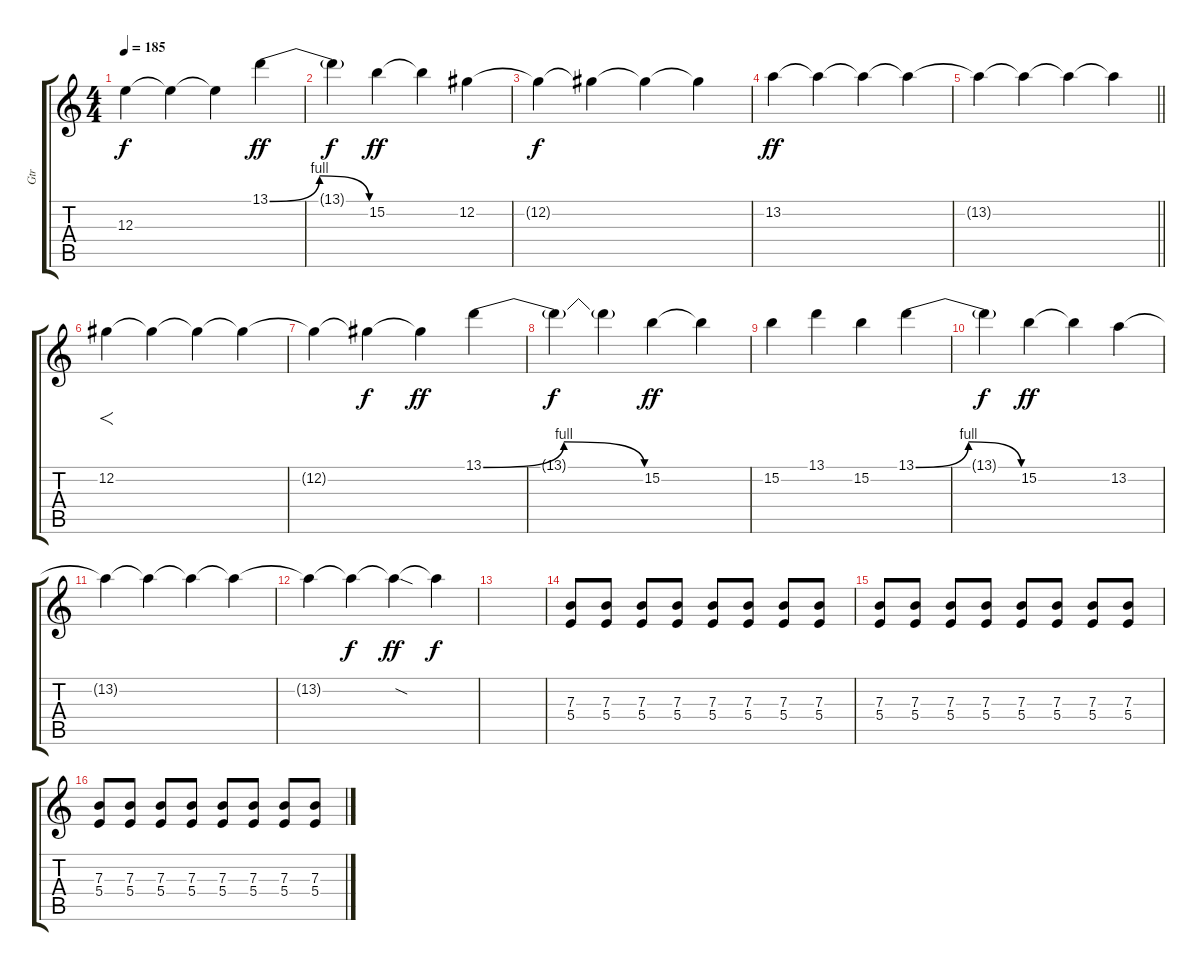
\track ("Gtr" "Gtr") {instrument distortionguitar}
\staff {score tabs}
\tuning (Db4 Ab3 E3 B2 Gb2 Db2) {hide}
\ts (4 4)
\tempo 185
\clef g2
\ks c
12.3{t}.4{dy f} 12.3{t}.4 12.3{t}.4 13.1{be (bendrelease 0 0 30 4 45 4 60 0)}.4{dy ff} |
13.1{t}.4{dy f} 15.2.4{dy ff} 15.2{t}.4 12.2.4 |
12.2{t}.4{dy f} 12.2{t}.4 12.2{t}.4 12.2{t}.4 |
13.2.4{dy ff} 13.2{t}.4 13.2{t}.4 13.2{t}.4 |
\barLineRight lightlight
13.2{t}.4 13.2{t}.4 13.2{t}.4 13.2{t}.4 |
12.2.4{f} 12.2{t}.4 12.2{t}.4 12.2{t}.4 |
12.2{t}.4 12.2{t}.4{dy f} 12.2{t}.4{dy ff} 13.1{be (bendrelease 0 0 30 4 45 4 60 0)}.4 |
13.1{t}.4{dy f} 13.1{t}.4 15.2.4{dy ff} 15.2{t}.4 |
15.2.4 13.1.4 15.2.4 13.1{be (bendrelease 0 0 30 4 45 4 60 0)}.4 |
13.1{t}.4{dy f} 15.2.4{dy ff} 15.2{t}.4 13.2.4 |
13.2{t}.4 13.2{t}.4 13.2{t}.4 13.2{t}.4 |
13.2{t}.4 13.2{t}.4{dy f} 13.2{sod t}.4{dy ff} 13.2{t}.4{dy f} |
|
(7.3 5.4).8 (7.3 5.4).8 (7.3 5.4).8 (7.3 5.4).8 (7.3 5.4).8 (7.3 5.4).8 (7.3 5.4).8 (7.3 5.4).8 |
(7.3 5.4).8 (7.3 5.4).8 (7.3 5.4).8 (7.3 5.4).8 (7.3 5.4).8 (7.3 5.4).8 (7.3 5.4).8 (7.3 5.4).8 |
(7.3 5.4).8 (7.3 5.4).8 (7.3 5.4).8 (7.3 5.4).8 (7.3 5.4).8 (7.3 5.4).8 (7.3 5.4).8 (7.3 5.4).8
